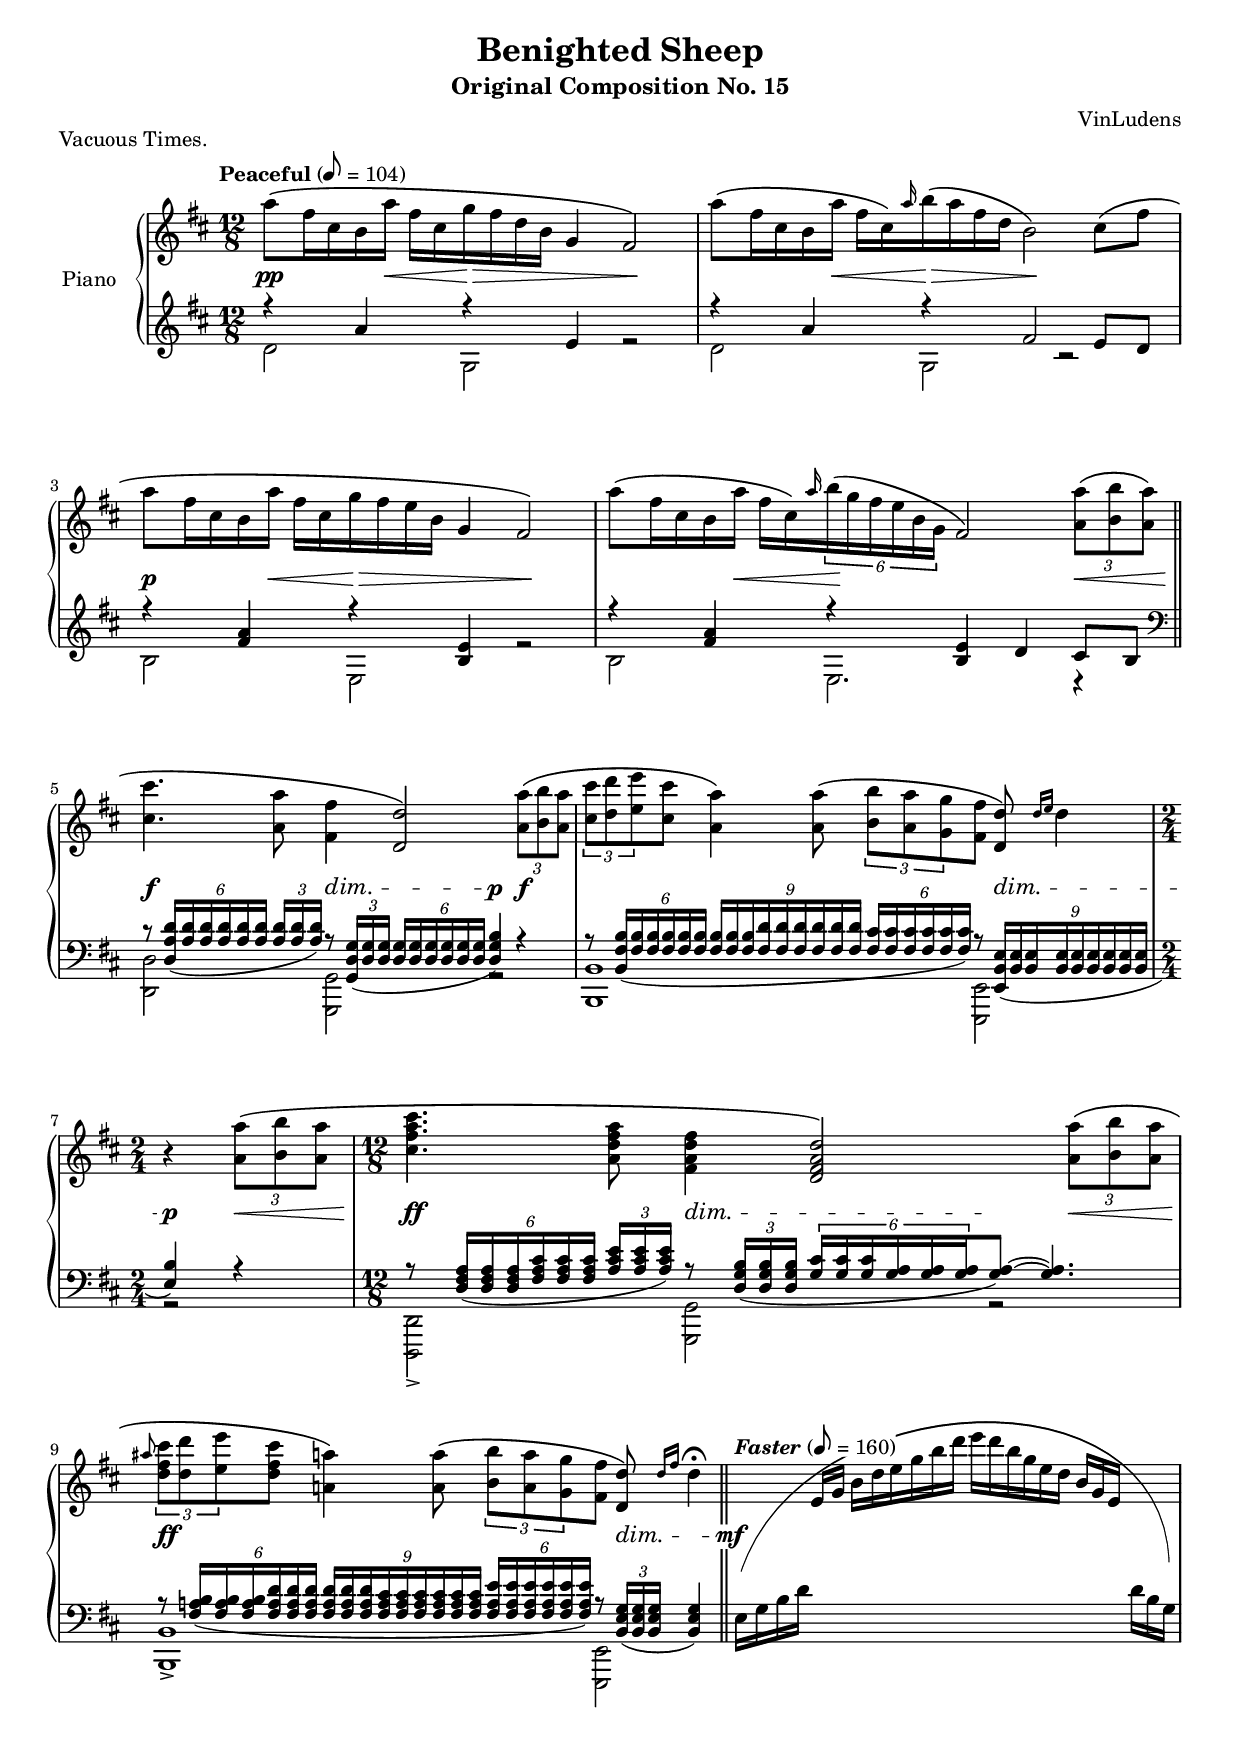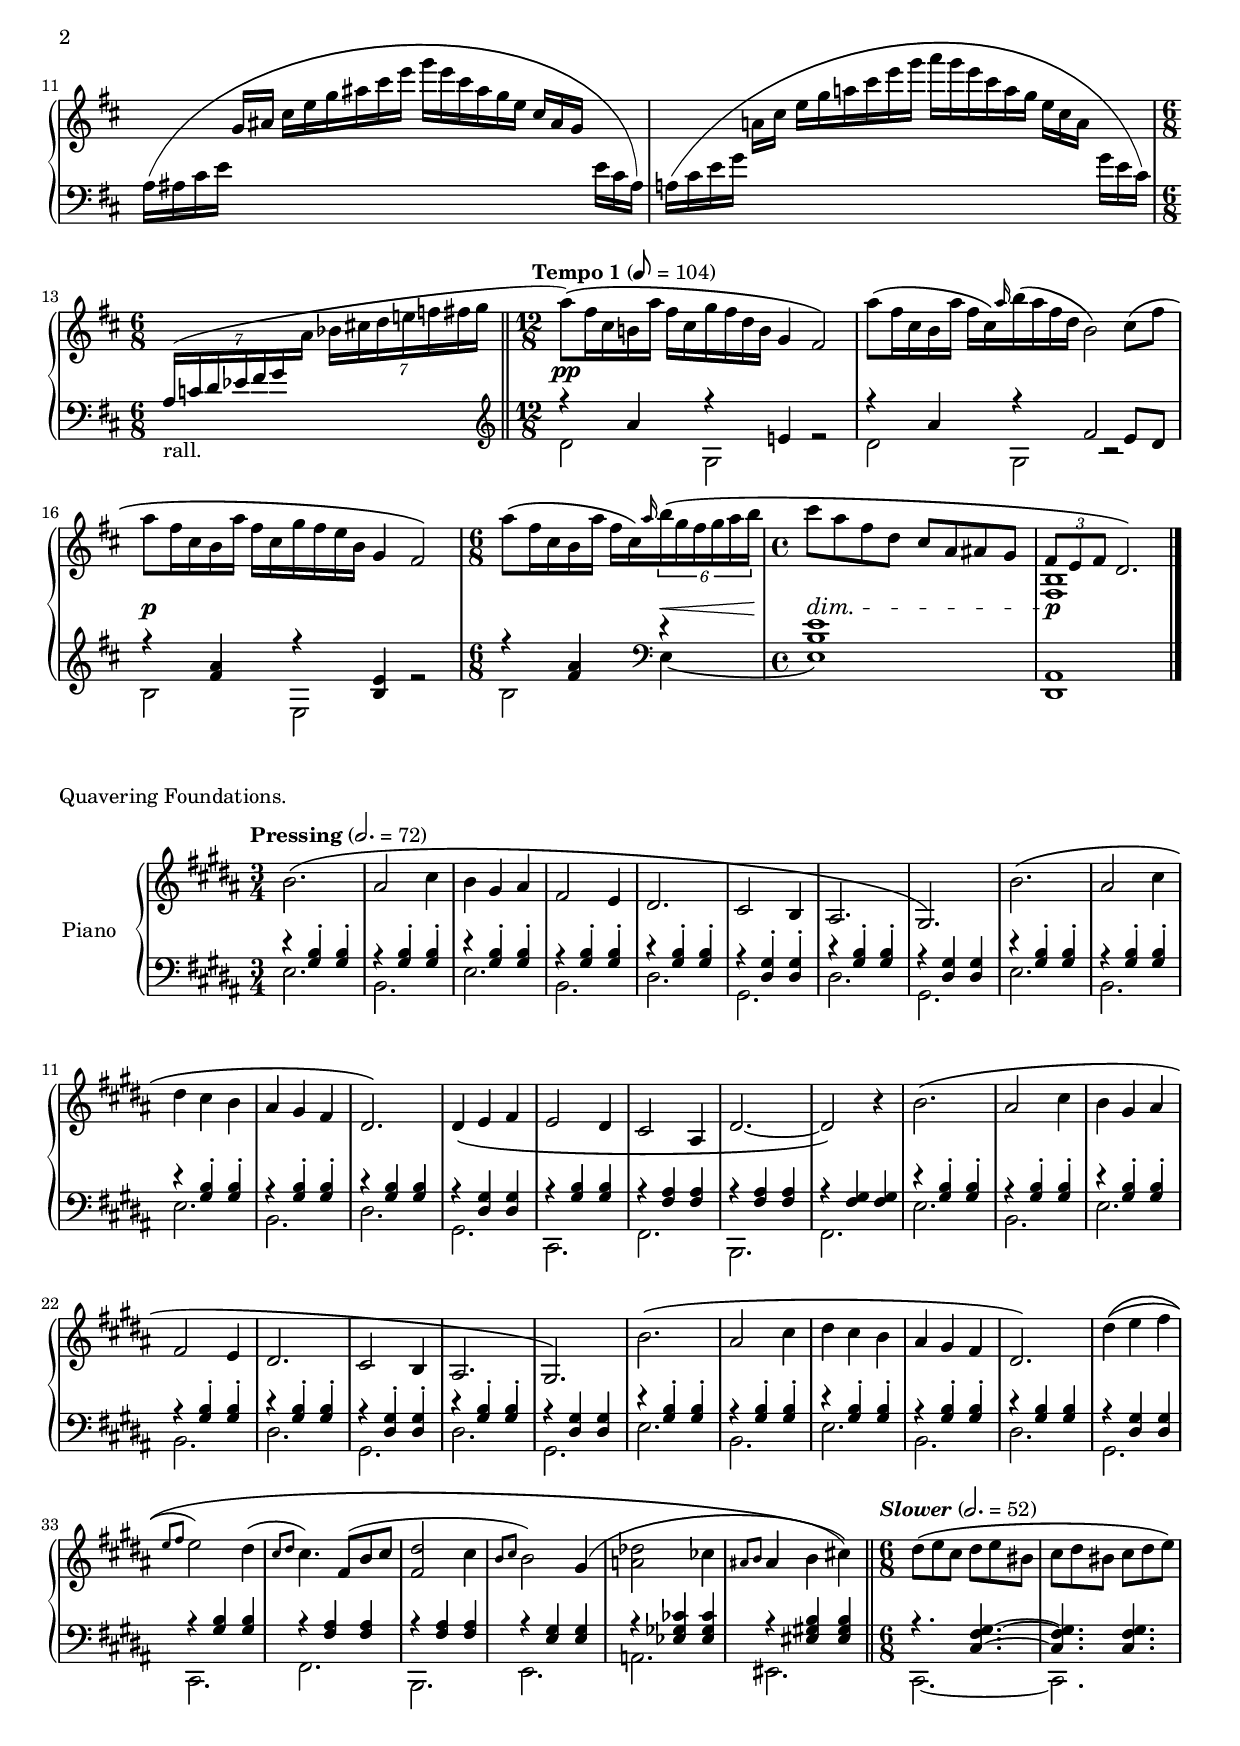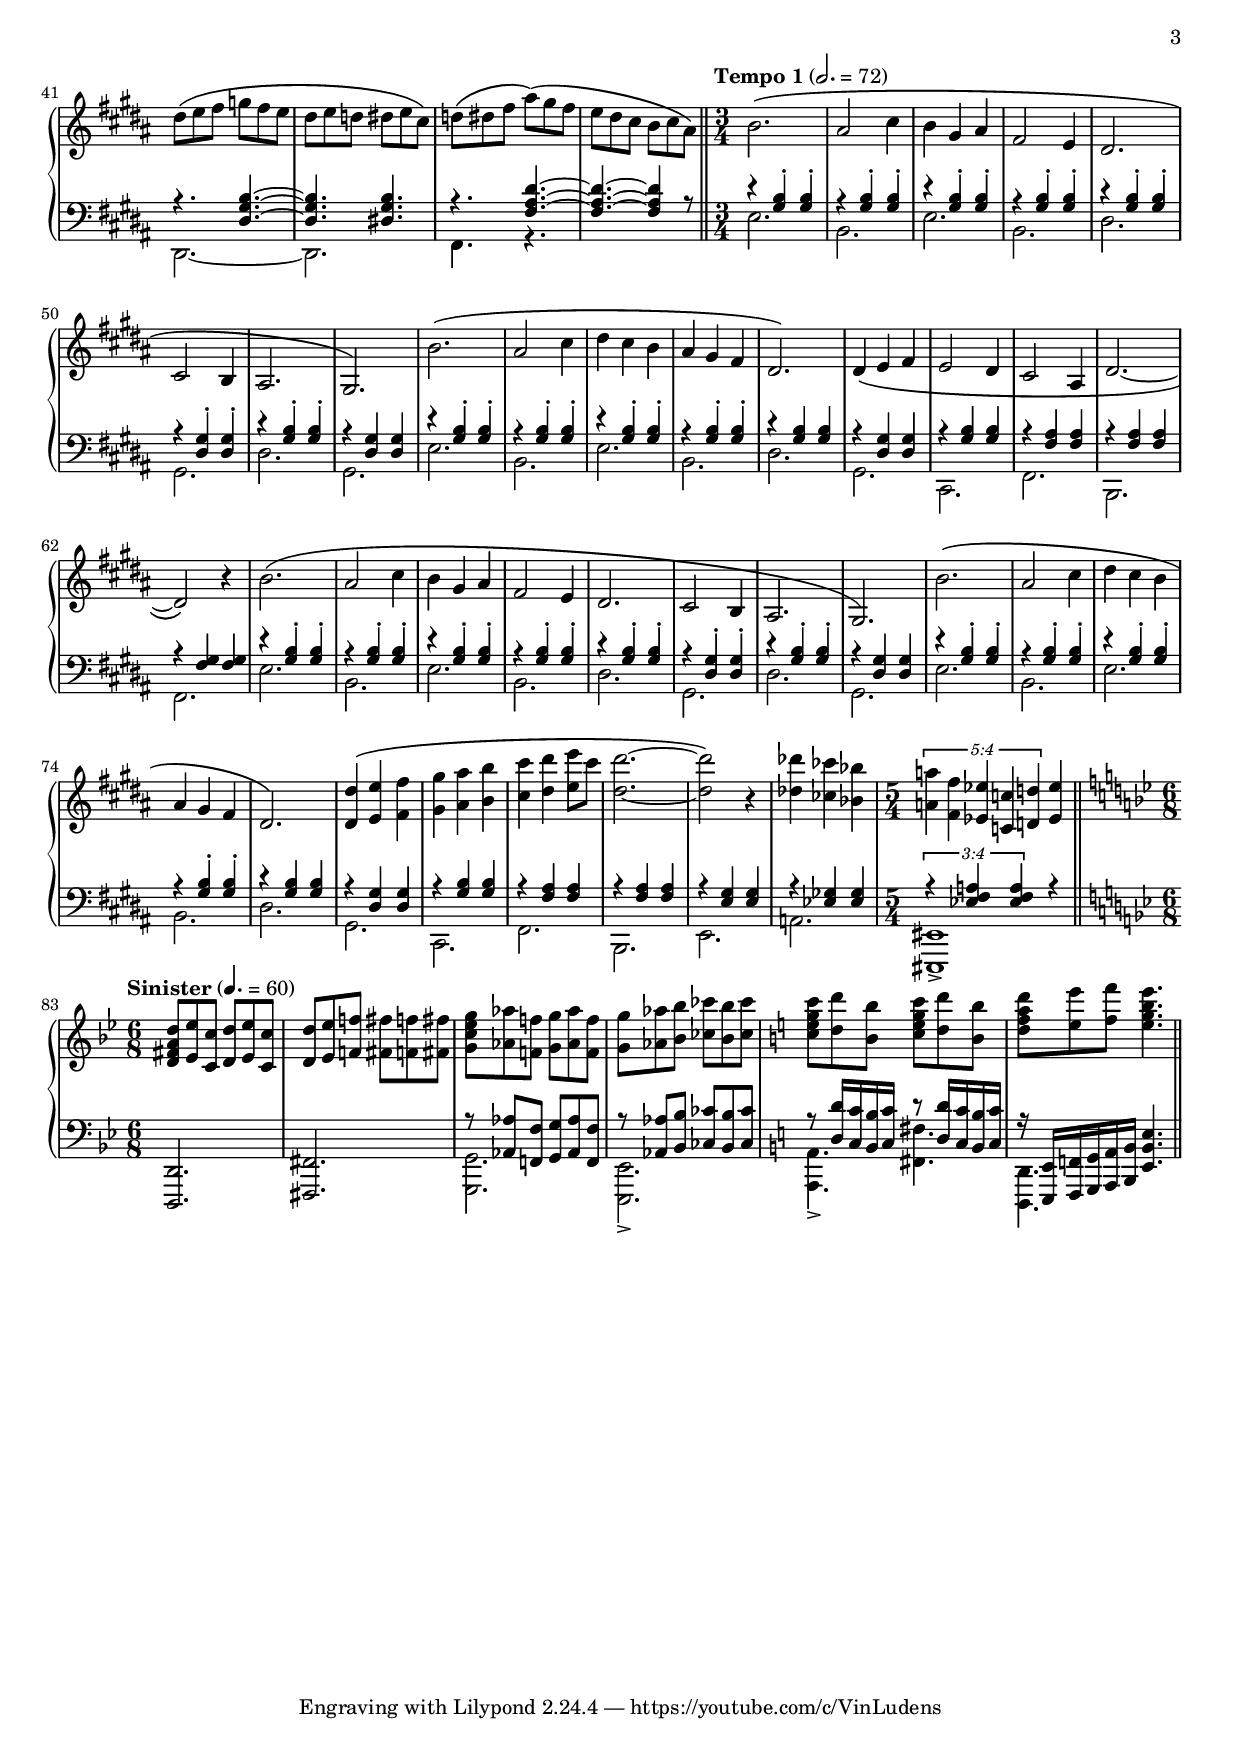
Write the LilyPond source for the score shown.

 \version "2.22.1"

\header {
  title = "Benighted Sheep"
  subtitle = "Original Composition No. 15"
  %instrument = "Piano"
  composer = "VinLudens"
  %arranger = "Arr. by VinLudens"
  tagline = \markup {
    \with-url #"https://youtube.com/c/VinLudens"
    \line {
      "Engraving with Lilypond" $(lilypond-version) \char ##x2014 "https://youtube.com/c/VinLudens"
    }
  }
}

#(set-global-staff-size 18)
%showLastLength = R1 * 10

\paper {
  #(set-paper-size "a4")
}

\include "global.ly"

\version "2.22.1"
\include "global.ly"

right = \absolute {
  \global
  \tempo "Peaceful" 8=104

  a''8\( fis''16 cis'' b' a'' fis'' cis'' g'' fis'' d'' b' g'4 fis'2\) |
  a''8\( fis''16 cis'' b' a'' fis'' cis''\) \grace a''16 b''\( a'' fis'' d'' b'2\) cis''8\( fis'' |
  a''8 fis''16 cis'' b' a'' fis'' cis'' g'' fis'' e'' b' g'4 fis'2\) |
  a''8\( fis''16 cis'' b' a'' fis'' cis''\) \grace a''16 \tuplet 6/4 { b''16\( g'' fis'' e'' b' g' } fis'2\) \tuplet 3/2 { <a' a''>8\( <b' b''> <a' a''> } |

  <cis'' cis'''>4. <a' a''>8 <fis' fis''>4 <d' d''>2\) \tuplet 3/2 { <a' a''>8\( <b' b''> <a' a''> } |
  \tuplet 3/2 { <cis'' cis'''>8 <d'' d'''> <e'' e'''> } <cis'' cis'''>8 <a' a''>4\) <a' a''>8\( \tuplet 3/2 { <b' b''>8 <a' a''> <g' g''> } <fis' fis''>8 <d' d''>8\) \grace { d''16 e'' } d''4 |
  \time 2/4 r4 \tuplet 3/2 { <a' a''>8\( <b' b''> <a' a''> } | \time 12/8

  <cis'' fis'' a'' cis'''>4. <a' d'' fis'' a''>8 <fis' a' d'' fis''>4  <d' fis' a' d''>2\) \tuplet 3/2 { <a' a''>8\( <b' b''> <a' a''> } |
  \grace ais'' \tuplet 3/2 { <d'' fis'' cis'''>8 <d'' d'''> <e'' e'''> } <d'' fis'' cis'''>8 <a' a''>4\) <a' a''>8\( \tuplet 3/2 { <b' b''>8 <a' a''> <g' g''> } <fis' fis''>8 <d' d''>8\) \grace { d''16 fis'' } d''4\fermata |


















  \bar "||"

  \shape #'((0 . 0) (4 . -1) (3 . 0) (0 . 0)) Slur
  \change Staff = "left" e16[( g b d'] \change Staff = "right" e' g' b' d'' e'' g'' b'' d''' e''' d''' b'' g'' e'' d'' b' g' e' \change Staff = "left" d'[ b g]) |
  \shape #'((0 . 0) (4 . -1) (3 . 0) (0 . 0)) Slur
  a[( ais cis' e'] \change Staff = "right" g' ais' cis'' e'' g'' ais'' cis''' e''' g''' e''' cis''' ais'' g'' e'' cis'' ais' g' \change Staff = "left" e'[ cis' ais]) |
  \shape #'((0 . 0) (8 . 0) (-2 . 2) (0 . 0)) Slur
  a[( cis' e' g'] \change Staff = "right" a' cis'' e'' g'' a'' cis''' e''' g''' a''' g''' e''' cis''' a'' g'' e'' cis'' a' \change Staff = "left" g'[ e' cis']) |
  \time 6/8 \tuplet 7/6 { a(-"rall." c' d' ees' fis' g' \change Staff = "right" a' } \stemNeutral \tuplet 7/6 { bes' cis'' d'' e'' f'' fis'' g'' }


  \bar "||"
  \time 12/8
  \once\override Score.MetronomeMark.X-offset = #6 \tempo "Tempo 1" 8=104

  a''8)\( fis''16 cis'' b' a'' fis'' cis'' g'' fis'' d'' b' g'4 fis'2\) |
  a''8\( fis''16 cis'' b' a'' fis'' cis''\) \grace a''16 b''\( a'' fis'' d'' b'2\) cis''8\( fis'' |
  a''8 fis''16 cis'' b' a'' fis'' cis'' g'' fis'' e'' b' g'4 fis'2\) |
  \time 6/8 a''8\( fis''16 cis'' b' a'' fis'' cis''\) \grace a''16 \tuplet 6/4 { b''16\( g'' fis'' g'' a'' b'' } |
  \time 4/4 cis'''8 a'' fis'' d'' cis'' a' ais' g' |
  \tuplet 3/2 { fis'8 e' fis' } d'2.\) |











  \bar "|."


%}
}

\version "2.22.1"
\include "global.ly"

left = \absolute {
  \global \clef "treble"

  << { \voiceOne
      r4 a' r4 e'4 s2 |
      r4 a' r4 fis'2 e'8 d' |
      r4 <fis' a'>4 r4 <b e'> s2 |
      r4 <fis' a'>4 r4 <b e'> d'4 cis'8 b |

      \bar "||"

      r8 \tuplet 6/4 { <d a d'>16_( <a d'> q q q q } \tuplet 3/2 { q q q) } r8 \tuplet 3/2 8 { <g, d g>16_( <d g> q } \tuplet 6/4 { q q q q q q } <d g b>4) r |
      r8 \tuplet 6/4 { <b, fis b>16_( <fis b> q q q q } \tuplet 9/6 { q q q <fis d'> q q q q q } \tuplet 6/4 { <fis cis'> q q q q q) } r8 \tuplet 9/6 { <e, b, e>16_( <b, e> q q q q q q q } |
      \time 2/4 <e b>4) r | \time 12/8

      r8 \tuplet 6/4 { <d fis a>16_( q q <fis a cis'> q q } \tuplet 3/2 { <a cis' e'> q q) } r8 \tuplet 3/2 { <d g b>16_( q q } \tuplet 6/4 { <g cis'> q q <g a> q q } q8) ~ q4. |
      r8 \tuplet 6/4 { <fis a b>16_( q q <fis a d'> q q } \tuplet 9/6 { q q q <fis a cis'> q q q q q } \tuplet 6/4 { <fis a e'> q q q q q) } r8 \tuplet 3/2 { <b, e g>16_( q q } q4) |
    }
    \new Voice { \voiceTwo
      d'2 g2 r2 |
      d'2 g2 r2 |
      b2 e2 r2 |
      b2 e2. r4 |

      \clef "bass" <d, d>2 <g,, g,> r2 |
      <b,, b,>1 <e,, e,>2 |
      \time 2/4 r2 | \time 12/8

      <d,, d,>2-> <g,, g,> r2 |
      <b,, b,>1-> <e,, e,>2 |
    }
  >> \oneVoice

  \bar "||"
  \once\override Score.MetronomeMark.layer = #4
  \once\override Score.Slur.layer = #3
  \once\override Score.MetronomeMark.whiteout = ##t
  \tempo \markup { \whiteout \italic Faster } 8 = 160

  s4. s s s |

  s4. s s s |

  s4. s s s |
  \time 6/8 s4. s |


  \bar "||"
  \time 12/8
  \clef "treble"
  << { \voiceOne
      r4 a' r4 e'4 s2 |
      r4 a' r4 fis'2 e'8 d' |
      r4 <fis' a'>4 r4 <b e'> s2 |
      \time 6/8 r4 <fis' a'>4 r4 |
      \time 4/4 <b e'>1 | \change Staff = "right" \voiceTwo
      <fis b>
    }
    \new Voice { \voiceTwo
      d'2 g2 r2 |
      d'2 g2 r2 |
      b2 e2 r2 |
      \time 6/8 b2 \clef "bass" \shape #'((0 . 0) (0 . 0) (0 . -1) (0 . 0)) Tie e4 ~ |
      \time 4/4 1 |
      <d, a,>
    }
  >> \oneVoice

  \bar "|."


%}
}

\version "2.22.1"
\include "global.ly"

crescPoco = \tweak DynamicText.self-alignment-X #LEFT
        #(make-dynamic-script (markup #:normal-text #:italic "cresc. poco a poco"))

rit = \tweak DynamicText.self-alignment-X #LEFT #(make-dynamic-script
  (markup #:normal-text #:italic "rit."))

rall = \tweak DynamicText.self-alignment-X #LEFT #(make-dynamic-script
  (markup #:normal-text #:italic "rall."))

dynamics = {
  \global
  % allow text in the dynamics block to be centered vertically
  % \override TextScript.extra-offset = #'(0 . 1)

  s8\pp s8 s16 s16\< s8 s4\> s s2\! |
  s8 s8 s16 s16\< s8 s4\> s\! s2 |
  s8\p s8 s16 s16\< s8 s4\> s s2\! |
  s8 s8 s16 s16\< s8 s4\! s s4 s4\< |
  s2\f s2\dim s4\p s4\f |
  s1 s8 s4.\dim |
  s4\p s\< |
  s2\ff s2\dim s4\! s4\< |
  s1\ff s8 s4.\dim |
  \once\override Score.BarLine.layer = #3
  \once\override Score.DynamicText.layer = #4
  \once\override Score.DynamicText.whiteout = ##t
  \once\override DynamicText.X-offset = #-2 s1.\mf | s1. | s1. |
  s2. |
  s1.\pp | s1. |
  s1.\p |
  s4. s8 s4\< |
  s1\dim |
  s1\p |

%}
}

\score {
  \header { piece = "Vacuous Times." }
  \new PianoStaff \with {
    instrumentName = "Piano"
  } << \accidentalStyle piano
    \new Staff = "right" \with {
      midiInstrument = "acoustic grand"
    } \right
    \new Dynamics = "Dynamics" \dynamics
    \new Staff = "left" \with {
      midiInstrument = "acoustic grand"
    } { \clef bass \left }
  >>
  \layout { }
  %\midi {
  %  %\tempo 4=80
  %  \set Staff.midiMaximumVolume = #0.7
  %}
}

\version "2.22.1"
\include "global2.ly"

right = \relative c'' {
  \global
  \tempo "Pressing" 2.=72


  b2.\( |
  ais2 cis4 |
  b4 gis ais |
  fis2 e4 |
  dis2. |
  cis2 b4 |
  ais2. |
  gis2.\) |














  b'2.\( |
  ais2 cis4 |
  dis4 cis b |
  ais gis fis |
  dis2.\) |
  dis4\( e fis |
  e2 dis4 |
  cis2 ais4 |
  dis2. ~ |
  2\) r4 |















  b'2.\( |
  ais2 cis4 |
  b4 gis ais |
  fis2 e4 |
  dis2. |
  cis2 b4 |
  ais2. |
  gis2.\) |















  b'2.\( |
  ais2 cis4 |
  dis4 cis b |
  ais gis fis |
  dis2.\) |
  dis'4\(( e fis |
  \grace { e8 fis } e2) dis4( |
  \grace { cis8 dis } cis4.) fis,8( b cis |
  <dis fis,>2 cis4 |
  \grace { b8 cis } b2) gis4( |
  <a des>2 ces4 |
  \grace { ais8 b } ais4 b cis)\) |

















  \bar "||" \time 6/8
  \tempo \markup { \italic "Slower" } 2. = 52
  dis8\( e cis dis e bis |
  cis dis bis cis dis e\) |
  dis\( e fis g fis e |
  dis e d dis e cis\) |
  d\( dis fis ais\)\( gis fis |
  e dis cis b cis ais\) |











  \bar "||" \time 3/4
  \tempo "Tempo 1" 2. = 72

  b2.\( |
  ais2 cis4 |
  b4 gis ais |
  fis2 e4 |
  dis2. |
  cis2 b4 |
  ais2. |
  gis2.\) |














  b'2.\( |
  ais2 cis4 |
  dis4 cis b |
  ais gis fis |
  dis2.\) |
  dis4\( e fis |
  e2 dis4 |
  cis2 ais4 |
  dis2. ~ |
  2\) r4 |
















  b'2.\( |
  ais2 cis4 |
  b4 gis ais |
  fis2 e4 |
  dis2. |
  cis2 b4 |
  ais2. |
  gis2.\) |














  b'2.\( |
  ais2 cis4 |
  dis4 cis b |
  ais gis fis |
  dis2.\) |
  <dis dis'>4\( <e e'> <fis fis'> |
  <gis gis'> <ais ais'> <b b'> |
  <cis cis'> <dis dis'> <e e'>8 cis' |
  <dis, dis'>2. ~ |
  q2\) r4 |
  <des des'>4 <ces ces'> <bes bes'> | \time 5/4   \override TupletNumber.text = #tuplet-number::calc-fraction-text
  \tuplet 5/4 { <a a'>4 <fis fis'> <ees ees'> <c c'> <d d'> } <ees ees'>4 |


















  \time 6/8
  \bar "||" \key g \minor
  \tempo "Sinister" 4. = 60

  <d fis a d>8 <es es'> <c c'> <d d'> <es es'> <c c'> |
  <d d'> <es es'> <f f'> <fis fis'> <f f'> <fis fis'> |
  <g c es g> <as as'> <f f'> <g g'> <as as'> <f f'> |
  <g g'> <as as'> <bes bes'> <ces ces'> <bes bes'> <ces ces'> |
  \key a \minor
  <c e g c> <d d'> <b b'> <c e g c> <d d'> <b b'> |
  <d f a d> <e e'> <f f'> <e g b e>4. |












  \bar "||"









%}
}

\version "2.22.1"
\include "global2.ly"

left = \relative c' {
  \global
  \time 3/4

  << { \voiceOne
      r4 <gis b>-. q-. |
      r4 <gis b>-. q-. |
      r4 <gis b>-. q-. |
      r4 <gis b>-. q-. |
      r4 <gis b>-. q-. |
      r4 <dis gis>-. q-. |
      r4 <gis b>-. q-. |
      r4 <dis gis> q |
    }
    \new Voice \relative c { \voiceTwo
      e2. |
      b2. |
      e2. |
      b2. |
      dis2. |
      gis,2. |
      dis'2. |
      gis,2. |
    }
  >> \oneVoice

  << { \voiceOne
      r4 <gis b>-. q-. |
      r4 <gis b>-. q-. |
      r4 <gis b>-. q-. |
      r4 <gis b>-. q-. |
      r4 <gis b> q |
      r4 <dis gis> q |
      r4 <gis b> q |
      r4 <fis ais> q |
      r4 q q |
      r4 <fis gis> q |
    }
    \new Voice \relative c { \voiceTwo
      e2. |
      b2. |
      e2. |
      b2. |
      dis2. |
      gis,2. |
      cis,2. |
      fis2. |
      b,2. |
      fis'2. |
    }
  >> \oneVoice

  << { \voiceOne
      r4 <gis b>-. q-. |
      r4 <gis b>-. q-. |
      r4 <gis b>-. q-. |
      r4 <gis b>-. q-. |
      r4 <gis b>-. q-. |
      r4 <dis gis>-. q-. |
      r4 <gis b>-. q-. |
      r4 <dis gis> q |
    }
    \new Voice \relative c { \voiceTwo
      e2. |
      b2. |
      e2. |
      b2. |
      dis2. |
      gis,2. |
      dis'2. |
      gis,2. |
    }
  >> \oneVoice

  << { \voiceOne
      r4 <gis b>-. q-. |
      r4 <gis b>-. q-. |
      r4 <gis b>-. q-. |
      r4 <gis b>-. q-. |
      r4 <gis b> q |
      r4 <dis gis> q |
      r4 <gis b> q |
      r4 <fis ais> q |
      r4 q q |
      r4 <e gis> q |
      r4 <ees ges ces> q |
      r4 <eis gis b> q |
    }
    \new Voice \relative c { \voiceTwo
      e2. |
      b2. |
      e2. |
      b2. |
      dis2. |
      gis,2. |
      cis,2. |
      fis2. |
      b,2. |
      e2. |
      a2. |
      eis2. |
    }
  >> \oneVoice

  \time 6/8
  << { \voiceOne
      r4. <cis fis gis> ~ |
      q4. q |
      r4. <dis gis b> ~ |
      q4. q |
      r4. <fis ais dis> ~ |
      4. ~ 4 r8 |
    }
    \new Voice \relative c, { \voiceTwo
      cis2. ~ |
      2. |
      dis2. ~ |
      2. |
      fis4. r |
      s2. |
    }
  >> \oneVoice

  \bar "||" \time 3/4

  << { \voiceOne
      r4 <gis b>-. q-. |
      r4 <gis b>-. q-. |
      r4 <gis b>-. q-. |
      r4 <gis b>-. q-. |
      r4 <gis b>-. q-. |
      r4 <dis gis>-. q-. |
      r4 <gis b>-. q-. |
      r4 <dis gis> q |
    }
    \new Voice \relative c { \voiceTwo
      e2. |
      b2. |
      e2. |
      b2. |
      dis2. |
      gis,2. |
      dis'2. |
      gis,2. |
    }
  >> \oneVoice

  << { \voiceOne
      r4 <gis b>-. q-. |
      r4 <gis b>-. q-. |
      r4 <gis b>-. q-. |
      r4 <gis b>-. q-. |
      r4 <gis b> q |
      r4 <dis gis> q |
      r4 <gis b> q |
      r4 <fis ais> q |
      r4 q q |
      r4 <fis gis> q |
    }
    \new Voice \relative c { \voiceTwo
      e2. |
      b2. |
      e2. |
      b2. |
      dis2. |
      gis,2. |
      cis,2. |
      fis2. |
      b,2. |
      fis'2. |
    }
  >> \oneVoice

  << { \voiceOne
      r4 <gis b>-. q-. |
      r4 <gis b>-. q-. |
      r4 <gis b>-. q-. |
      r4 <gis b>-. q-. |
      r4 <gis b>-. q-. |
      r4 <dis gis>-. q-. |
      r4 <gis b>-. q-. |
      r4 <dis gis> q |
    }
    \new Voice \relative c { \voiceTwo
      e2. |
      b2. |
      e2. |
      b2. |
      dis2. |
      gis,2. |
      dis'2. |
      gis,2. |
    }
  >> \oneVoice

  << { \voiceOne
      r4 <gis b>-. q-. |
      r4 <gis b>-. q-. |
      r4 <gis b>-. q-. |
      r4 <gis b>-. q-. |
      r4 <gis b> q |
      r4 <dis gis> q |
      r4 <gis b> q |
      r4 <fis ais> q |
      r4 q q |
      r4 <e gis> q |
      r4 <ees ges> q | \time 5/4 \once\override TupletNumber.text = #tuplet-number::calc-fraction-text
      \tuplet 3/4 { r4 <ees fis a>4 q } r4|
    }
    \new Voice \relative c { \voiceTwo
      e2. |
      b2. |
      e2. |
      b2. |
      dis2. |
      gis,2. |
      cis,2. |
      fis2. |
      b,2. |
      e2. |
      a2. | \time 5/4
      <eis eis,>1*5/4-> |
    }
  >> \oneVoice


  \time 6/8
  \bar "||" \key g \minor

  << { \voiceOne
      s2. |
      s2. |
      r8 <as, as'> <f f'> <g g'> <as as'> <f f'> |
      r8 <as as'> <bes bes'> <ces ces'> <bes bes'> <ces ces'> |
      \key a \minor
      r8 <d d'>16 <c c'> <b b'> <c c'> r8 <d d'>16 <c c'> <b b'> <c c'> |
      r16 <e, e,> <f f,> <g g,> <a a,> <b, b'> <e b' e>4. |
    }
    \new Voice \relative c, {
      <d d,>2. |
      <fis fis,>2. | \voiceTwo
      <g g,>2. |
      <ees ees,>2.-> |
      <a a,>4.-> <fis' fis,> |
      <d, d,>4. s |
    }
  >> \oneVoice

  
  \bar "||"


%}
}

\version "2.22.1"
\include "global2.ly"

crescPoco = \tweak DynamicText.self-alignment-X #LEFT
        #(make-dynamic-script (markup #:normal-text #:italic "cresc. poco a poco"))

rit = \tweak DynamicText.self-alignment-X #LEFT #(make-dynamic-script
  (markup #:normal-text #:italic "rit."))

rall = \tweak DynamicText.self-alignment-X #LEFT #(make-dynamic-script
  (markup #:normal-text #:italic "rall."))

dynamics = {
  \global
  % allow text in the dynamics block to be centered vertically
  % \override TextScript.extra-offset = #'(0 . 1)
%}
}

\score {
  \header { piece = "Quavering Foundations." }
  \new PianoStaff \with {
    instrumentName = "Piano"
  } << \accidentalStyle piano
    \new Staff = "right" \with {
      midiInstrument = "acoustic grand"
    } \right
    \new Dynamics = "Dynamics" \dynamics
    \new Staff = "left" \with {
      midiInstrument = "acoustic grand"
    } { \clef bass \left }
  >>
  \layout { }
  \midi {
    %\tempo 4=80
    \set Staff.midiMaximumVolume = #0.7
  }
}
